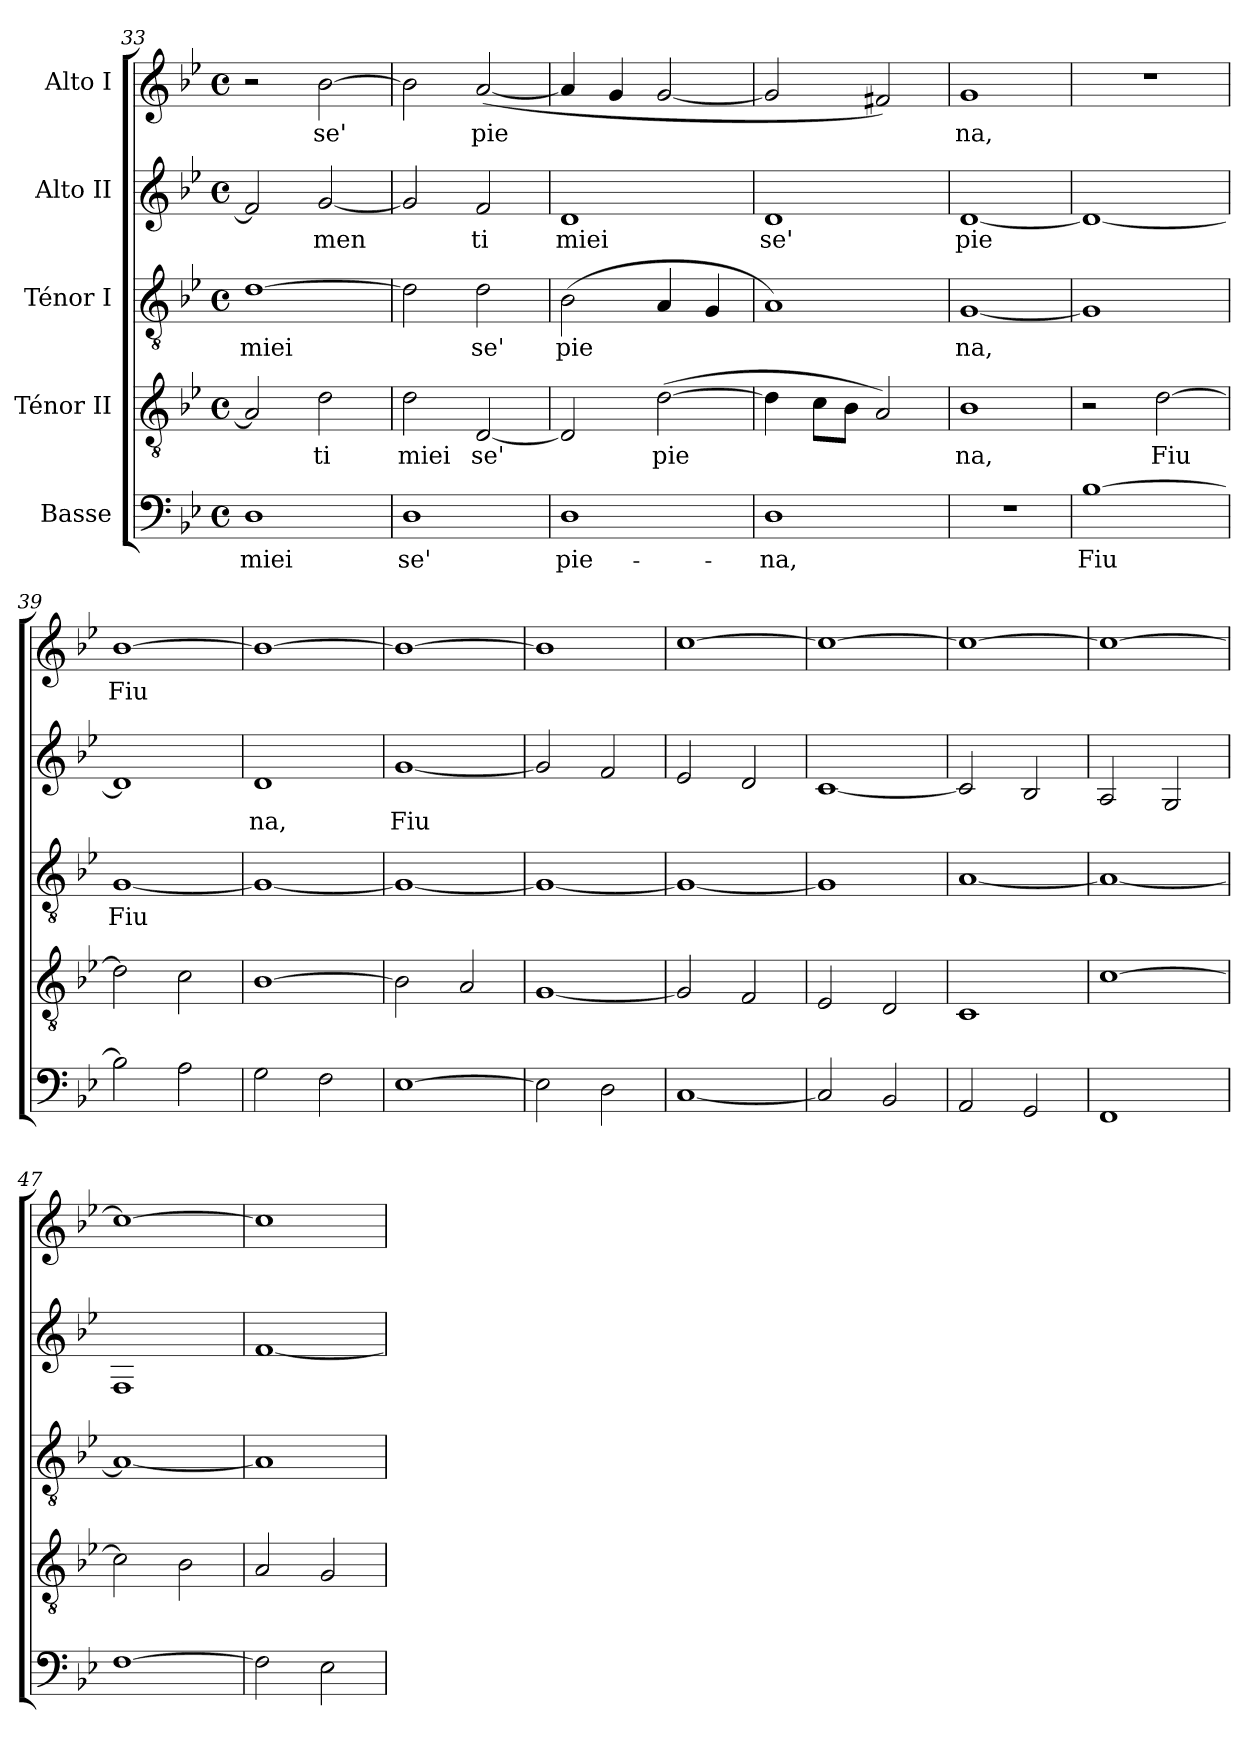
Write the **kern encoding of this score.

**kern	**text	**kern	**text	**kern	**text	**kern	**text	**kern	**text
*part5	*part5	*part4	*part4	*part3	*part3	*part2	*part2	*part1	*part1
*staff5	*staff5	*staff4	*staff4	*staff3	*staff3	*staff2	*staff2	*staff1	*staff1
*I"Basse	*	*I"Ténor II	*	*I"Ténor I	*	*I"Alto II	*	*I"Alto I	*
!!LO:LB:g=z
*clefF4	*	*clefGv2	*	*clefGv2	*	*clefG2	*	*clefG2	*
*k[b-e-]	*	*k[b-e-]	*	*k[b-e-]	*	*k[b-e-]	*	*k[b-e-]	*
*B-:	*	*B-:	*	*B-:	*	*B-:	*	*B-:	*
*M4/4	*	*M4/4	*	*M4/4	*	*M4/4	*	*M4/4	*
*met(c)	*	*met(c)	*	*met(c)	*	*met(c)	*	*met(c)	*
=33	=33	=33	=33	=33	=33	=33	=33	=33	=33
!	!LO:LY:b:cj	!	!	!	!LO:LY:b:cj	!	!	!	!
1D	miei	2A/]	.	[>1d	miei	2f#/]	.	2r	.
!	!	!	!LO:LY:b:cj	!	!	!	!LO:LY:b:cj	!	!LO:LY:b:cj
.	.	2d\	-ti	.	.	[<2g/	-men	[>2b-\	se'
=34	=34	=34	=34	=34	=34	=34	=34	=34	=34
!	!LO:LY:b:cj	!	!LO:LY:b:cj	!	!	!	!	!	!
1D	se'	2d\	miei	2d\]	.	2g/]	.	2b-\]	.
!	!	!	!LO:LY:b:cj	!	!LO:LY:b:cj	!	!LO:LY:b:cj	!	!LO:LY:b:cj
.	.	[<2D/	se'	2d\	se'	2f/	ti	(<[<2a/	pie
=35	=35	=35	=35	=35	=35	=35	=35	=35	=35
!	!LO:LY:b:cj	!	!	!	!LO:LY:b:cj	!	!LO:LY:b:cj	!	!
1D	pie-	2D/]	.	(>2B-\	pie	1d	miei	4a/]	.
!	!	!	!	!	!	!	!	!	!LO:LY:b:cj
.	.	.	.	.	.	.	.	4g/	-
!	!	!	!LO:LY:b:cj	!	!LO:LY:b:cj	!	!	!	!LO:LY:b:cj
.	.	(>[>2d\	pie	4A/	-	.	.	[<2g/	--
!	!	!	!	!	!LO:LY:b:cj	!	!	!	!
.	.	.	.	4G/	--	.	.	.	.
=36	=36	=36	=36	=36	=36	=36	=36	=36	=36
!	!LO:LY:b:cj	!	!	!	!LO:LY:b:cj	!	!LO:LY:b:cj	!	!
1D	-na,	4d\]	.	1A)	--	1d	se'	2g/]	.
!	!	!	!LO:LY:b:cj	!	!	!	!	!	!
.	.	8c\L	-	.	.	.	.	.	.
!	!	!	!LO:LY:b:cj	!	!	!	!	!	!
.	.	8B-\J	--	.	.	.	.	.	.
!	!	!	!LO:LY:b:cj	!	!	!	!	!	!LO:LY:b:cj
.	.	2A/)	--	.	.	.	.	2f#X/)	--
=37	=37	=37	=37	=37	=37	=37	=37	=37	=37
!	!	!	!LO:LY:b:cj	!	!LO:LY:b:cj	!	!LO:LY:b:cj	!	!LO:LY:b:cj
1r	.	1B-	-na,	[<1G	-na,	[<1d	pie	1g	-na,
=38	=38	=38	=38	=38	=38	=38	=38	=38	=38
!	!LO:LY:b:cj	!	!	!	!	!	!	!	!
[>1B-	Fiu	2r	.	1G]	.	1d_<	.	1r	.
!	!	!	!LO:LY:b:cj	!	!	!	!	!	!
.	.	[>2d\	Fiu	.	.	.	.	.	.
=39	=39	=39	=39	=39	=39	=39	=39	=39	=39
!	!	!	!	!	!LO:LY:b:cj	!	!	!	!LO:LY:b:cj
2B-\]	.	2d\]	.	[<1G	Fiu	1d]	.	[>1b-	Fiu
!	!LO:LY:b:cj	!	!LO:LY:b:cj	!	!	!	!	!	!
2A\	-	2c\	-	.	.	.	.	.	.
=40	=40	=40	=40	=40	=40	=40	=40	=40	=40
!	!LO:LY:b:cj	!	!LO:LY:b:cj	!	!	!	!LO:LY:b:cj	!	!
2G\	--	[>1B-	--	1G_<	.	1d	na,	1b-_>	.
!	!LO:LY:b:cj	!	!	!	!	!	!	!	!
2F\	--	.	.	.	.	.	.	.	.
!!LO:PB:g=z
=41	=41	=41	=41	=41	=41	=41	=41	=41	=41
!	!LO:LY:b:cj	!	!	!	!	!	!LO:LY:b:cj	!	!
[>1E-	--	2B-\]	.	1G_<	.	[<1g	Fiu	1b-_>	.
!	!	!	!LO:LY:b:cj	!	!	!	!	!	!
.	.	2A/	--	.	.	.	.	.	.
=42	=42	=42	=42	=42	=42	=42	=42	=42	=42
!	!	!	!LO:LY:b:cj	!	!	!	!	!	!
2E-\]	.	[<1G	--	1G_<	.	2g/]	.	1b-]	.
!	!LO:LY:b:cj	!	!	!	!	!	!LO:LY:b:cj	!	!
2D\	--	.	.	.	.	2f/	-	.	.
=43	=43	=43	=43	=43	=43	=43	=43	=43	=43
!	!LO:LY:b:cj	!	!	!	!	!	!LO:LY:b:cj	!	!LO:LY:b:cj
[<1C	--	2G/]	.	1G_<	.	2e-/	--	[>1cc	-
!	!	!	!LO:LY:b:cj	!	!	!	!LO:LY:b:cj	!	!
.	.	2F/	--	.	.	2d/	--	.	.
=44	=44	=44	=44	=44	=44	=44	=44	=44	=44
!	!	!	!LO:LY:b:cj	!	!	!	!LO:LY:b:cj	!	!
2C/]	.	2E-/	--	1G]	.	[<1c	--	1cc_>	.
!	!LO:LY:b:cj	!	!LO:LY:b:cj	!	!	!	!	!	!
2BB-/	--	2D/	--	.	.	.	.	.	.
=45	=45	=45	=45	=45	=45	=45	=45	=45	=45
!	!LO:LY:b:cj	!	!LO:LY:b:cj	!	!LO:LY:b:cj	!	!	!	!
2AA/	--	1C	--	[<1A	-	2c/]	.	1cc_>	.
!	!LO:LY:b:cj	!	!	!	!	!	!LO:LY:b:cj	!	!
2GG/	--	.	.	.	.	2B-/	--	.	.
=46	=46	=46	=46	=46	=46	=46	=46	=46	=46
!	!LO:LY:b:cj	!	!LO:LY:b:cj	!	!	!	!LO:LY:b:cj	!	!
1FF	--	[>1c	--	1A_<	.	2A/	--	1cc_>	.
!	!	!	!	!	!	!	!LO:LY:b:cj	!	!
.	.	.	.	.	.	2G/	--	.	.
=47	=47	=47	=47	=47	=47	=47	=47	=47	=47
!	!LO:LY:b:cj	!	!	!	!	!	!LO:LY:b:cj	!	!
[>1F	--	2c\]	.	1A_<	.	1F	--	1cc_>	.
!	!	!	!LO:LY:b:cj	!	!	!	!	!	!
.	.	2B-\	--	.	.	.	.	.	.
=48	=48	=48	=48	=48	=48	=48	=48	=48	=48
!	!	!	!LO:LY:b:cj	!	!	!	!LO:LY:b:cj	!	!
2F\]	.	2A/	--	1A]	.	[<1f	--	1cc]	.
!	!LO:LY:b:cj	!	!LO:LY:b:cj	!	!	!	!	!	!
2E-\	--	2G/	--	.	.	.	.	.	.
=	=	=	=	=	=	=	=	=	=
*-	*-	*-	*-	*-	*-	*-	*-	*-	*-
